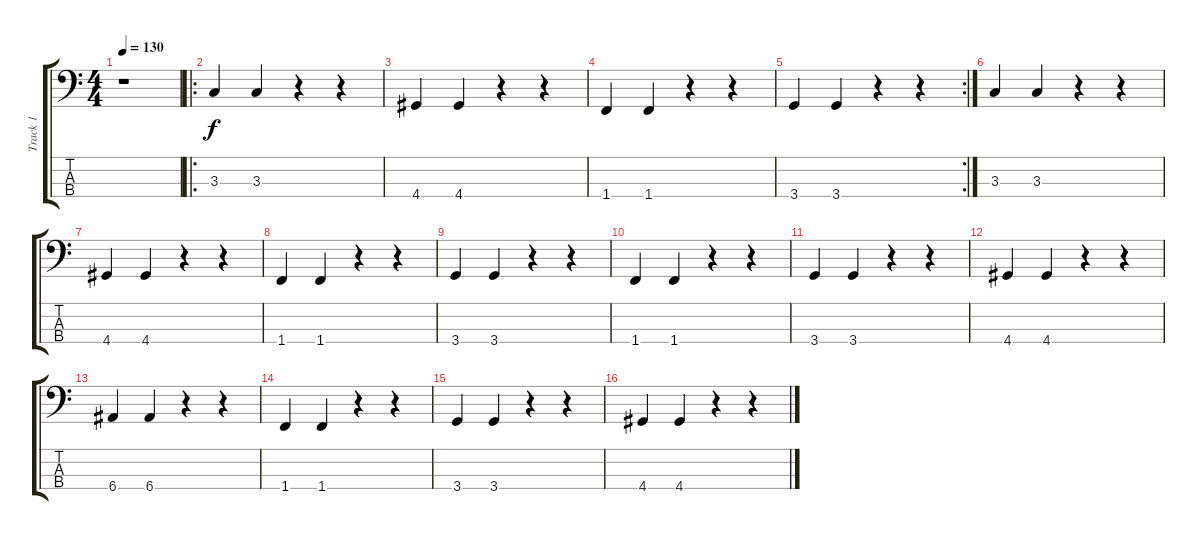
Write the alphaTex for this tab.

\track ("Track 1" "Track 1") {instrument electricbassfinger}
\staff {score tabs}
\tuning (G2 D2 A1 E1) {hide}
\ts (4 4)
\tempo 130
\clef f4
\ks c
r.1{dy f} |
\ro
3.3.4 3.3.4 r.4 r.4 |
4.4.4 4.4.4 r.4 r.4 |
1.4.4 1.4.4 r.4 r.4 |
\rc 2
3.4.4 3.4.4 r.4 r.4 |
3.3.4 3.3.4 r.4 r.4 |
4.4.4 4.4.4 r.4 r.4 |
1.4.4 1.4.4 r.4 r.4 |
3.4.4 3.4.4 r.4 r.4 |
1.4.4 1.4.4 r.4 r.4 |
3.4.4 3.4.4 r.4 r.4 |
4.4.4 4.4.4 r.4 r.4 |
6.4.4 6.4.4 r.4 r.4 |
1.4.4 1.4.4 r.4 r.4 |
3.4.4 3.4.4 r.4 r.4 |
4.4.4 4.4.4 r.4 r.4
